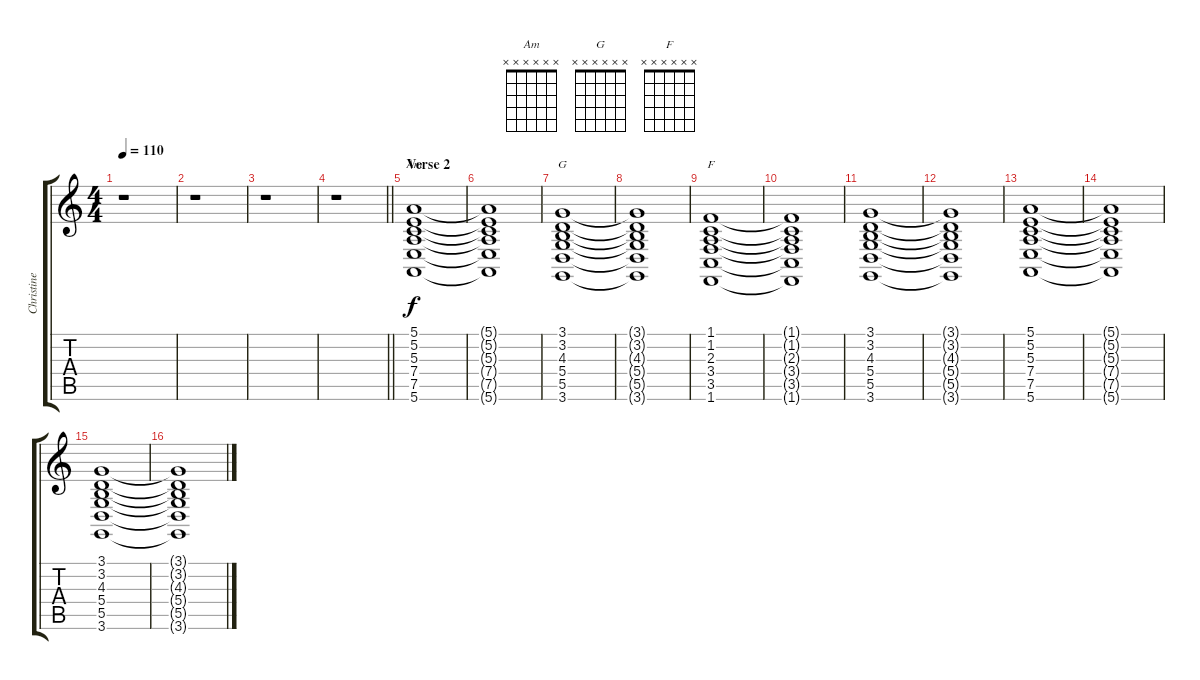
\track ("Christine McVie (Keys)" "Christine ") {instrument synthstrings1}
\staff {score tabs}
\tuning (E4 B3 G3 D3 A2 E2) {hide}
\chord ("Am" x x x x x x)
\chord ("G" x x x x x x)
\chord ("F" x x x x x x)
\ts (4 4)
\tempo 110
\clef g2
\ks aminor
r.1{dy f} |
r.1 |
r.1 |
\barLineRight lightlight
r.1 |
\section ("" "Verse 2")
(5.1 5.2 5.3 7.4 7.5 5.6).1{ch "Am"} |
(5.1{t} 5.2{t} 5.3{t} 7.4{t} 7.5{t} 5.6{t}).1 |
(3.1 3.2 4.3 5.4 5.5 3.6).1{ch "G"} |
(3.1{t} 3.2{t} 4.3{t} 5.4{t} 5.5{t} 3.6{t}).1 |
(1.1 1.2 2.3 3.4 3.5 1.6).1{ch "F"} |
(1.1{t} 1.2{t} 2.3{t} 3.4{t} 3.5{t} 1.6{t}).1 |
(3.1 3.2 4.3 5.4 5.5 3.6).1 |
(3.1{t} 3.2{t} 4.3{t} 5.4{t} 5.5{t} 3.6{t}).1 |
(5.1 5.2 5.3 7.4 7.5 5.6).1 |
(5.1{t} 5.2{t} 5.3{t} 7.4{t} 7.5{t} 5.6{t}).1 |
(3.1 3.2 4.3 5.4 5.5 3.6).1 |
(3.1{t} 3.2{t} 4.3{t} 5.4{t} 5.5{t} 3.6{t}).1
